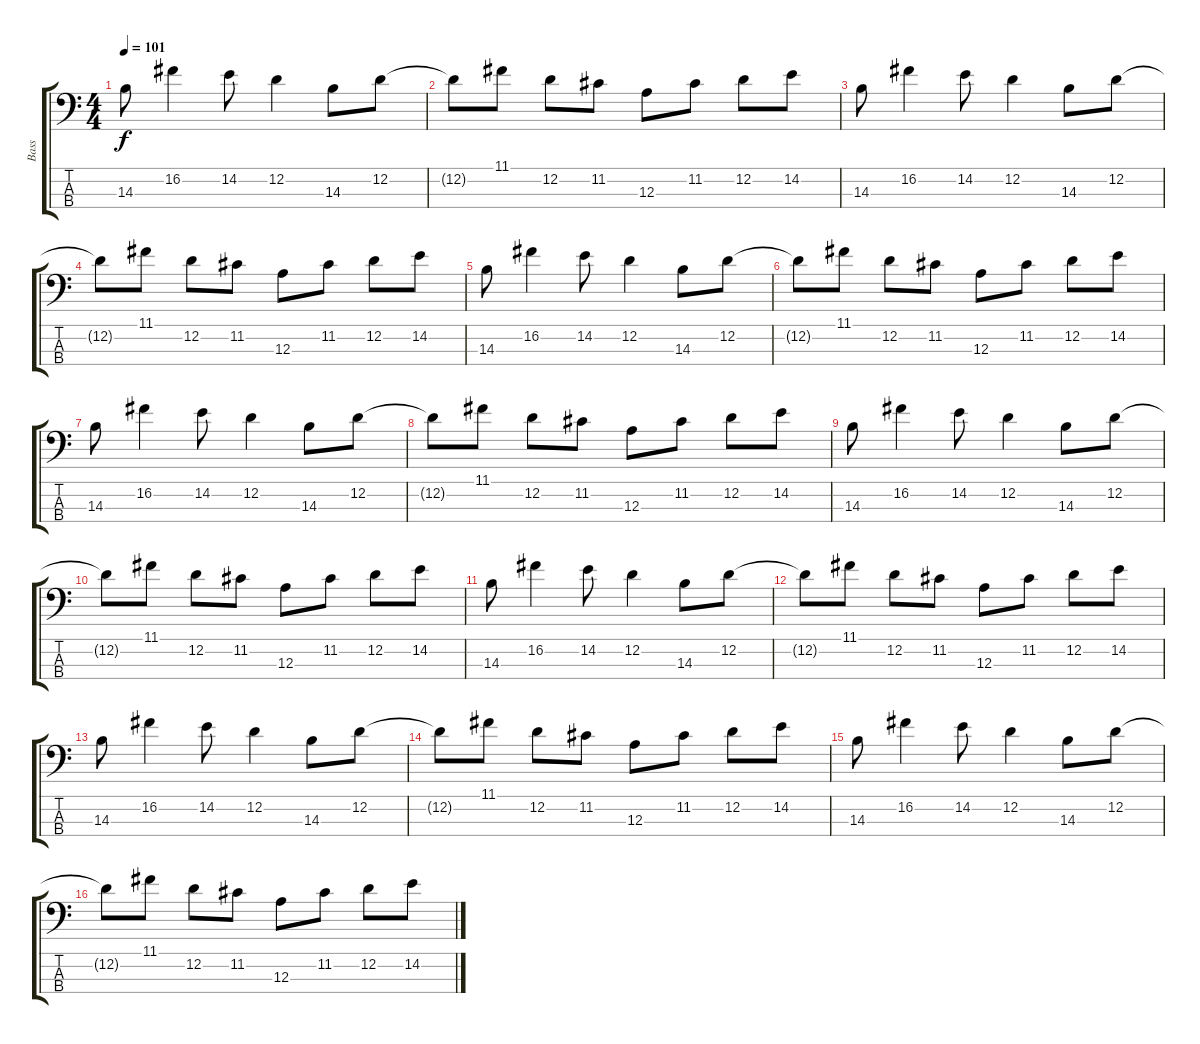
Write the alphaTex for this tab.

\track ("Bass" "Bass") {instrument electricbassfinger}
\staff {score tabs}
\tuning (G2 D2 A1 E1) {hide}
\ts (4 4)
\tempo 101
\clef f4
\ks c
14.3.8{dy f} 16.2.4 14.2.8 12.2.4 14.3.8 12.2.8 |
12.2{t}.8 11.1.8 12.2.8 11.2.8 12.3.8 11.2.8 12.2.8 14.2.8 |
14.3.8 16.2.4 14.2.8 12.2.4 14.3.8 12.2.8 |
12.2{t}.8 11.1.8 12.2.8 11.2.8 12.3.8 11.2.8 12.2.8 14.2.8 |
14.3.8 16.2.4 14.2.8 12.2.4 14.3.8 12.2.8 |
12.2{t}.8 11.1.8 12.2.8 11.2.8 12.3.8 11.2.8 12.2.8 14.2.8 |
14.3.8 16.2.4 14.2.8 12.2.4 14.3.8 12.2.8 |
12.2{t}.8 11.1.8 12.2.8 11.2.8 12.3.8 11.2.8 12.2.8 14.2.8 |
14.3.8 16.2.4 14.2.8 12.2.4 14.3.8 12.2.8 |
12.2{t}.8 11.1.8 12.2.8 11.2.8 12.3.8 11.2.8 12.2.8 14.2.8 |
14.3.8 16.2.4 14.2.8 12.2.4 14.3.8 12.2.8 |
12.2{t}.8 11.1.8 12.2.8 11.2.8 12.3.8 11.2.8 12.2.8 14.2.8 |
14.3.8 16.2.4 14.2.8 12.2.4 14.3.8 12.2.8 |
12.2{t}.8 11.1.8 12.2.8 11.2.8 12.3.8 11.2.8 12.2.8 14.2.8 |
14.3.8 16.2.4 14.2.8 12.2.4 14.3.8 12.2.8 |
12.2{t}.8 11.1.8 12.2.8 11.2.8 12.3.8 11.2.8 12.2.8 14.2.8
